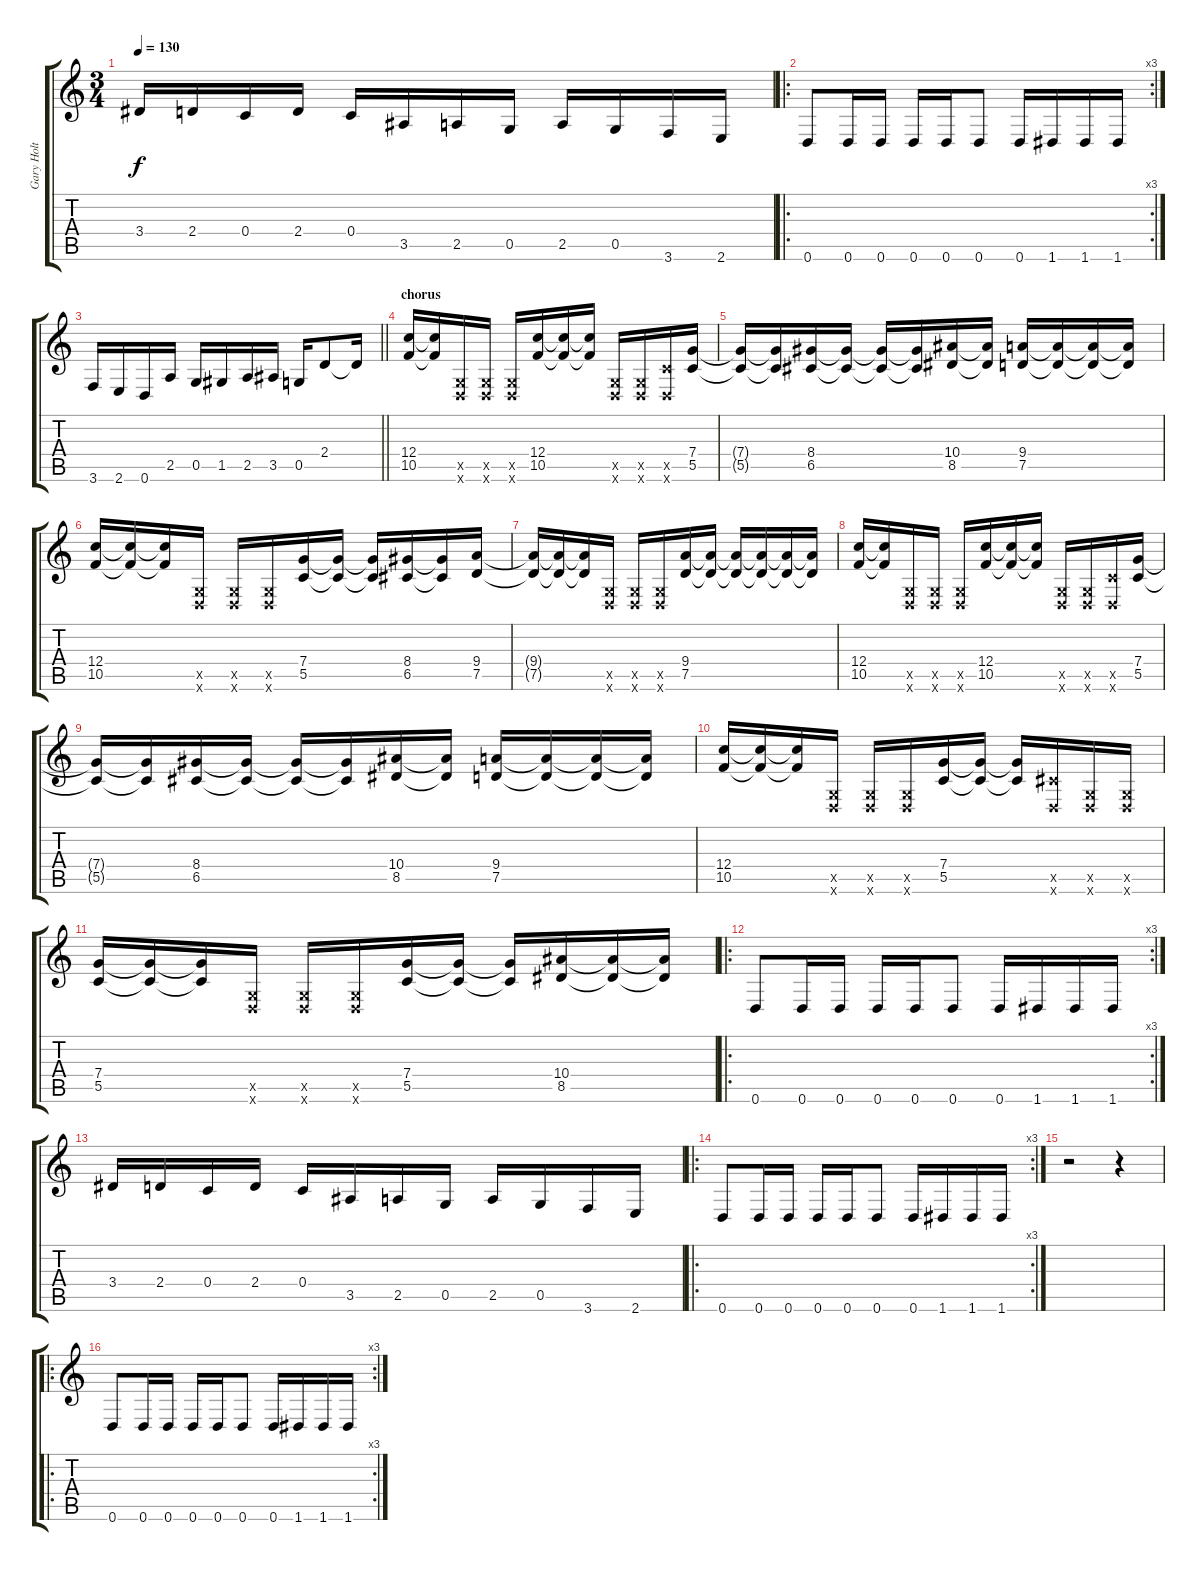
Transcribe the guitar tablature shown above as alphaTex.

\track ("Gary Holt" "Gary Holt") {instrument distortionguitar}
\staff {score tabs}
\tuning (D4 A3 F3 C3 G2 D2) {hide}
\ts (3 4)
\tempo 130
\clef g2
\ks c
3.4.16{dy f} 2.4.16 0.4.16 2.4.16 0.4.16 3.5.16 2.5.16 0.5.16 2.5.16 0.5.16 3.6.16 2.6.16 |
\ro
\rc 3
0.6.8 0.6.16 0.6.16 0.6.16 0.6.16 0.6.8 0.6.16 1.6.16 1.6.16 1.6.16 |
\barLineRight lightlight
3.6.16 2.6.16 0.6.16 2.5.16 0.5.16 1.5.16 2.5.16 3.5.16 0.5.16 2.4.8 2.4{t}.16 |
\section ("" "chorus")
(12.4 10.5).16 (12.4{t} 10.5{t}).16 (0.5{x} 0.6{x}).16 (0.5{x} 0.6{x}).16 (0.5{x} 0.6{x}).16 (12.4 10.5).16 (12.4{t} 10.5{t}).16 (12.4{t} 10.5{t}).16 (0.5{x} 0.6{x}).16 (0.5{x} 0.6{x}).16 (5.5{x} 0.6{x}).16 (7.4 5.5).16 |
(7.4{t} 5.5{t}).16 (7.4{t} 5.5{t}).16 (8.4 6.5).16 (8.4{t} 6.5{t}).16 (8.4{t} 6.5{t}).16 (8.4{t} 6.5{t}).16 (10.4 8.5).16 (10.4{t} 8.5{t}).16 (9.4 7.5).16 (9.4{t} 7.5{t}).16 (9.4{t} 7.5{t}).16 (9.4{t} 7.5{t}).16 |
(12.4 10.5).16 (12.4{t} 10.5{t}).16 (12.4{t} 10.5{t}).16 (0.5{x} 0.6{x}).16 (0.5{x} 0.6{x}).16 (0.5{x} 0.6{x}).16 (7.4 5.5).16 (7.4{t} 5.5{t}).16 (7.4{t} 5.5{t}).16 (8.4 6.5).16 (8.4{t} 6.5{t}).16 (9.4 7.5).16 |
(9.4{t} 7.5{t}).16 (9.4{t} 7.5{t}).16 (9.4{t} 7.5{t}).16 (0.5{x} 0.6{x}).16 (0.5{x} 0.6{x}).16 (0.5{x} 0.6{x}).16 (9.4 7.5).16 (9.4{t} 7.5{t}).16 (9.4{t} 7.5{t}).16 (9.4{t} 7.5{t}).16 (9.4{t} 7.5{t}).16 (9.4{t} 7.5{t}).16 |
(12.4 10.5).16 (12.4{t} 10.5{t}).16 (0.5{x} 0.6{x}).16 (0.5{x} 0.6{x}).16 (0.5{x} 0.6{x}).16 (12.4 10.5).16 (12.4{t} 10.5{t}).16 (12.4{t} 10.5{t}).16 (0.5{x} 0.6{x}).16 (0.5{x} 0.6{x}).16 (5.5{x} 0.6{x}).16 (7.4 5.5).16 |
(7.4{t} 5.5{t}).16 (7.4{t} 5.5{t}).16 (8.4 6.5).16 (8.4{t} 6.5{t}).16 (8.4{t} 6.5{t}).16 (8.4{t} 6.5{t}).16 (10.4 8.5).16 (10.4{t} 8.5{t}).16 (9.4 7.5).16 (9.4{t} 7.5{t}).16 (9.4{t} 7.5{t}).16 (9.4{t} 7.5{t}).16 |
(12.4 10.5).16 (12.4{t} 10.5{t}).16 (12.4{t} 10.5{t}).16 (0.5{x} 0.6{x}).16 (0.5{x} 0.6{x}).16 (0.5{x} 0.6{x}).16 (7.4 5.5).16 (7.4{t} 5.5{t}).16 (7.4{t} 5.5{t}).16 (6.5{x} 0.6{x}).16 (0.5{x} 0.6{x}).16 (0.5{x} 0.6{x}).16 |
(7.4 5.5).16 (7.4{t} 5.5{t}).16 (7.4{t} 5.5{t}).16 (0.5{x} 0.6{x}).16 (0.5{x} 0.6{x}).16 (0.5{x} 0.6{x}).16 (7.4 5.5).16 (7.4{t} 5.5{t}).16 (7.4{t} 5.5{t}).16 (10.4 8.5).16 (10.4{t} 8.5{t}).16 (10.4{t} 8.5{t}).16 |
\ro
\rc 3
0.6.8 0.6.16 0.6.16 0.6.16 0.6.16 0.6.8 0.6.16 1.6.16 1.6.16 1.6.16 |
3.4.16 2.4.16 0.4.16 2.4.16 0.4.16 3.5.16 2.5.16 0.5.16 2.5.16 0.5.16 3.6.16 2.6.16 |
\ro
\rc 3
0.6.8 0.6.16 0.6.16 0.6.16 0.6.16 0.6.8 0.6.16 1.6.16 1.6.16 1.6.16 |
r.2 r.4 |
\ro
\rc 3
0.6.8 0.6.16 0.6.16 0.6.16 0.6.16 0.6.8 0.6.16 1.6.16 1.6.16 1.6.16
